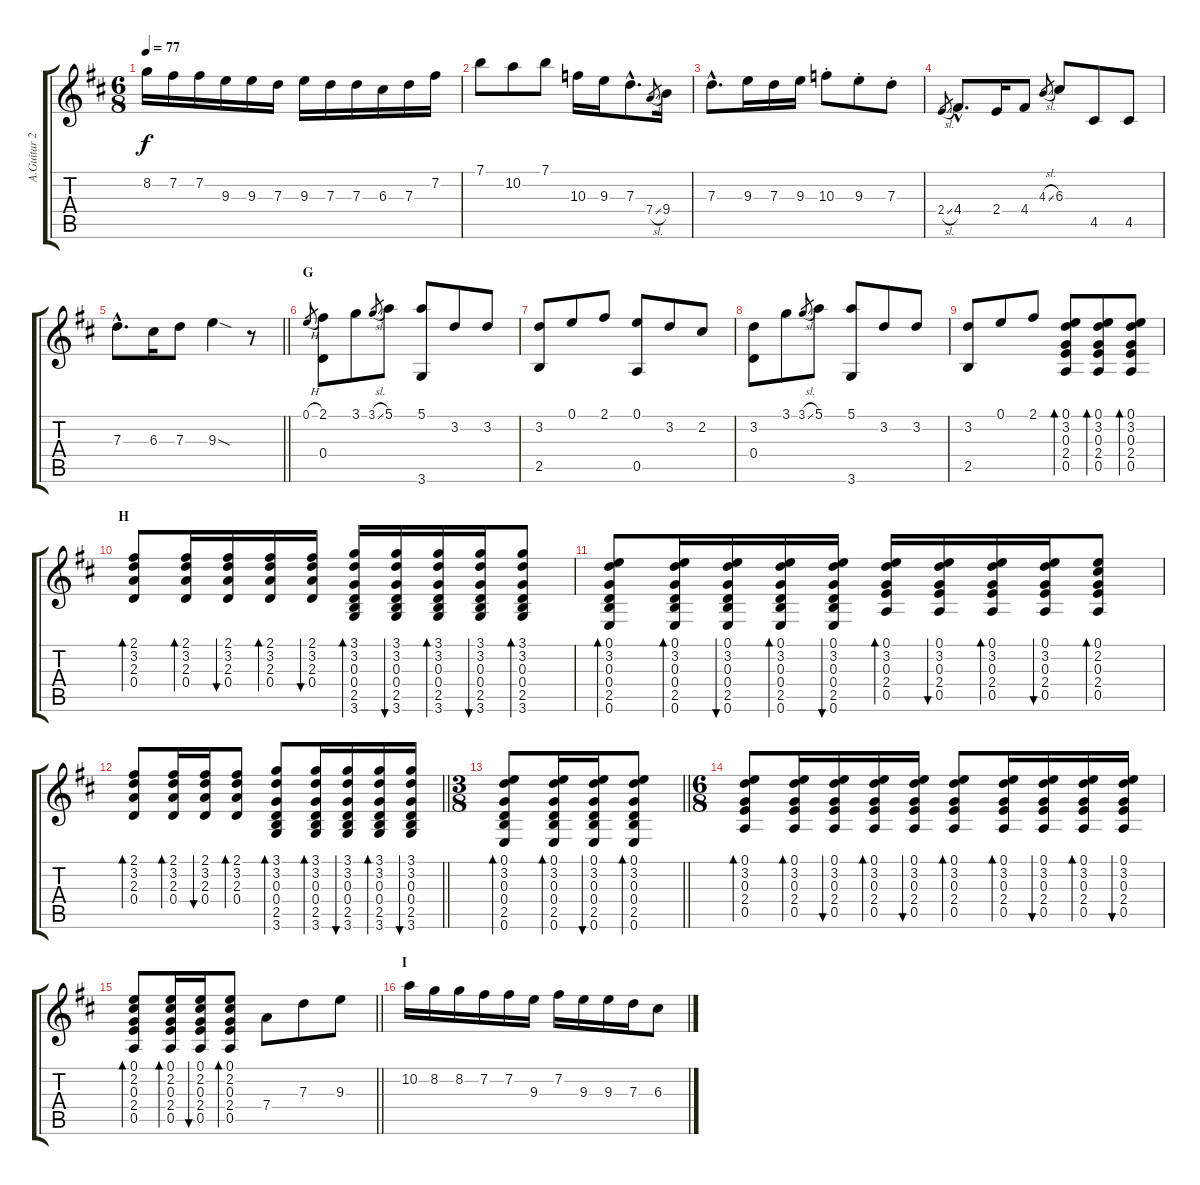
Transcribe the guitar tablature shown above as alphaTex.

\track ("A.Guitar 2" "A.Guitar 2") {instrument acousticguitarsteel}
\staff {score tabs}
\tuning (E4 B3 G3 D3 A2 E2) {hide}
\ts (6 8)
\tempo 77
\clef g2
\ks d
8.2.16{dy f} 7.2.16 7.2.16 9.3.16 9.3.16 7.3.16 9.3.16 7.3.16 7.3.16 6.3.16 7.3.16 7.2.16 |
7.1.8 10.2.8 7.1.8 10.3.16 9.3.16 7.3{hac}.8{d} 7.4{sl}.8{gr} 9.4.16 |
7.3{hac}.8{d} 9.3.16 7.3.16 9.3.16 10.3{st}.8 9.3{st}.8 7.3{st}.8 |
2.4{sl}.8{gr} 4.4{hac}.8{d} 2.4.16 4.4.8 4.3{sl}.8{gr} 6.3.8 4.5.8 4.5.8 |
\barLineRight lightlight
7.3{hac}.8{d} 6.3.16 7.3.8 9.3{sod}.4 r.8 |
\section ("" "G")
0.1{h}.8{gr} (2.1 0.4).8 3.1.8 3.1{sl}.8{gr} 5.1.8 (5.1 3.6).8 3.2.8 3.2.8 |
(3.2 2.5).8 0.1.8 2.1.8 (0.1 0.5).8 3.2.8 2.2.8 |
(3.2 0.4).8 3.1.8 3.1{sl}.8{gr} 5.1.8 (5.1 3.6).8 3.2.8 3.2.8 |
(3.2 2.5).8 0.1.8 2.1.8 (0.1 3.2 0.3 2.4 0.5).8{bd 30 volume 10} (0.1 3.2 0.3 2.4 0.5).8{bd 30} (0.1 3.2 0.3 2.4 0.5).8{bd 30} |
\section ("" "H")
(2.1 3.2 2.3 0.4).8{bd 30} (2.1 3.2 2.3 0.4).16{bd 30} (2.1 3.2 2.3 0.4).16{bu 30} (2.1 3.2 2.3 0.4).16{bd 30} (2.1 3.2 2.3 0.4).16{bu 30} (3.1 3.2 0.3 0.4 2.5 3.6).16{bd 30} (3.1 3.2 0.3 0.4 2.5 3.6).16{bu 30} (3.1 3.2 0.3 0.4 2.5 3.6).16{bd 30} (3.1 3.2 0.3 0.4 2.5 3.6).16{bu 30} (3.1 3.2 0.3 0.4 2.5 3.6).8{bd 30} |
(0.1 3.2 0.3 0.4 2.5 0.6).8{bd 30} (0.1 3.2 0.3 0.4 2.5 0.6).16{bd 30} (0.1 3.2 0.3 0.4 2.5 0.6).16{bu 30} (0.1 3.2 0.3 0.4 2.5 0.6).16{bd 30} (0.1 3.2 0.3 0.4 2.5 0.6).16{bu 30} (0.1 3.2 0.3 2.4 0.5).16{bd 30} (0.1 3.2 0.3 2.4 0.5).16{bu 30} (0.1 3.2 0.3 2.4 0.5).16{bd 30} (0.1 3.2 0.3 2.4 0.5).16{bu 30} (0.1 2.2 0.3 2.4 0.5).8{bd 30} |
\barLineRight lightlight
(2.1 3.2 2.3 0.4).8{bd 30} (2.1 3.2 2.3 0.4).16{bd 30} (2.1 3.2 2.3 0.4).16{bu 30} (2.1 3.2 2.3 0.4).8{bd 30} (3.1 3.2 0.3 0.4 2.5 3.6).8{bd 30} (3.1 3.2 0.3 0.4 2.5 3.6).16{bd 30} (3.1 3.2 0.3 0.4 2.5 3.6).16{bu 30} (3.1 3.2 0.3 0.4 2.5 3.6).16{bd 30} (3.1 3.2 0.3 0.4 2.5 3.6).16{bu 30} |
\ts (3 8)
\barLineRight lightlight
(0.1 3.2 0.3 0.4 2.5 0.6).8{bd 30} (0.1 3.2 0.3 0.4 2.5 0.6).16{bd 30} (0.1 3.2 0.3 0.4 2.5 0.6).16{bu 30} (0.1 3.2 0.3 0.4 2.5 0.6).8{bd 30} |
\ts (6 8)
(0.1 3.2 0.3 2.4 0.5).8{bd 30} (0.1 3.2 0.3 2.4 0.5).16{bd 30} (0.1 3.2 0.3 2.4 0.5).16{bu 30} (0.1 3.2 0.3 2.4 0.5).16{bd 30} (0.1 3.2 0.3 2.4 0.5).16{bu 30} (0.1 3.2 0.3 2.4 0.5).8{bd 30} (0.1 3.2 0.3 2.4 0.5).16{bd 30} (0.1 3.2 0.3 2.4 0.5).16{bu 30} (0.1 3.2 0.3 2.4 0.5).16{bd 30} (0.1 3.2 0.3 2.4 0.5).16{bu 30} |
\barLineRight lightlight
(0.1 2.2 0.3 2.4 0.5).8{bd 30} (0.1 2.2 0.3 2.4 0.5).16{bd 30} (0.1 2.2 0.3 2.4 0.5).16{bu 30} (0.1 2.2 0.3 2.4 0.5).8{bd 30} 7.4.8{volume 16} 7.3.8 9.3.8 |
\section ("" "I")
10.2.16 8.2.16 8.2.16 7.2.16 7.2.16 9.3.16 7.2.16 9.3.16 9.3.16 7.3.16 6.3.8
